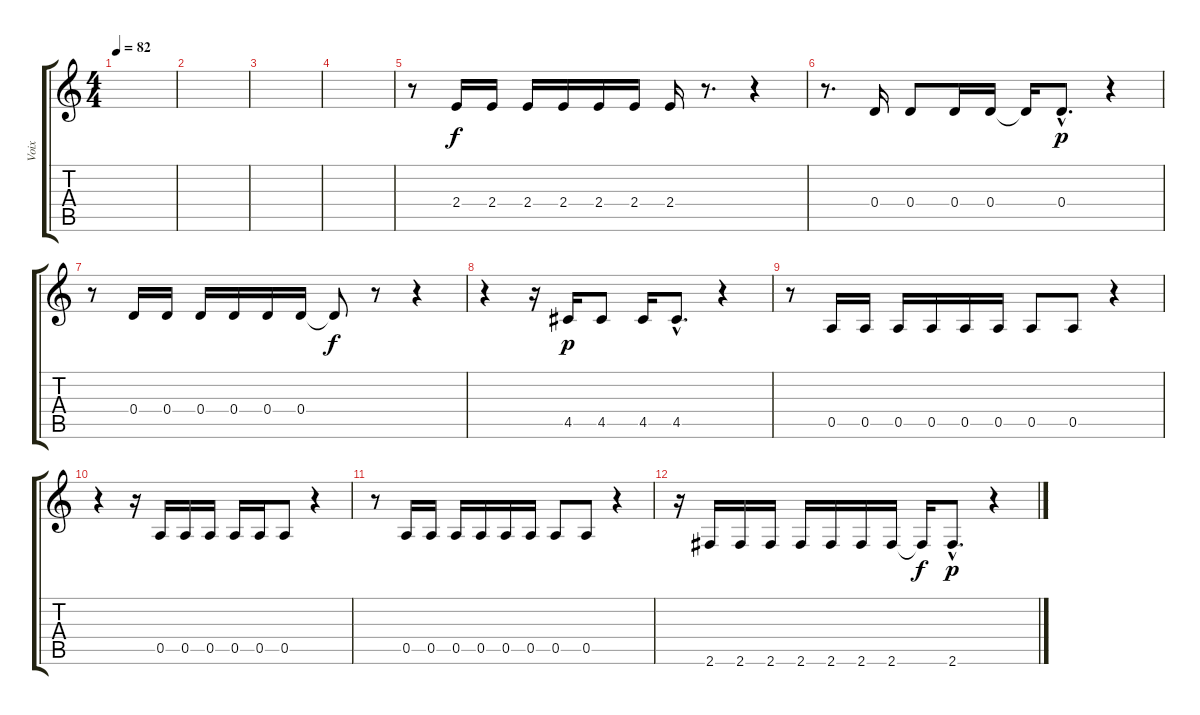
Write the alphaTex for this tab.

\track ("Voix" "Voix") {instrument accordion}
\staff {score tabs}
\tuning (E5 B4 G4 D4 A3 E3) {hide}
\ts (4 4)
\tempo 82
\clef g2
\ks c
|
|
|
|
r.8 2.4.16 2.4.16 2.4.16 2.4.16 2.4.16 2.4.16 2.4.16 r.8{d} r.4 |
r.8{d} 0.4.16 0.4.8 0.4.16 0.4.16 0.4{t}.16{dy f} 0.4{hac}.8{d dy p} r.4 |
r.8 0.4.16 0.4.16 0.4.16 0.4.16 0.4.16 0.4.16 0.4{t}.8{dy f} r.8 r.4 |
r.4 r.16 4.5.16{dy p} 4.5.8 4.5.16 4.5{hac}.8{d} r.4 |
r.8 0.5.16 0.5.16 0.5.16 0.5.16 0.5.16 0.5.16 0.5.8 0.5.8 r.4 |
r.4 r.16 0.5.16 0.5.16 0.5.16 0.5.16 0.5.16 0.5.8 r.4 |
r.8 0.5.16 0.5.16 0.5.16 0.5.16 0.5.16 0.5.16 0.5.8 0.5.8 r.4 |
r.16 2.6.16 2.6.16 2.6.16 2.6.16 2.6.16 2.6.16 2.6.16 2.6{t}.16{dy f} 2.6{hac}.8{d dy p} r.4
